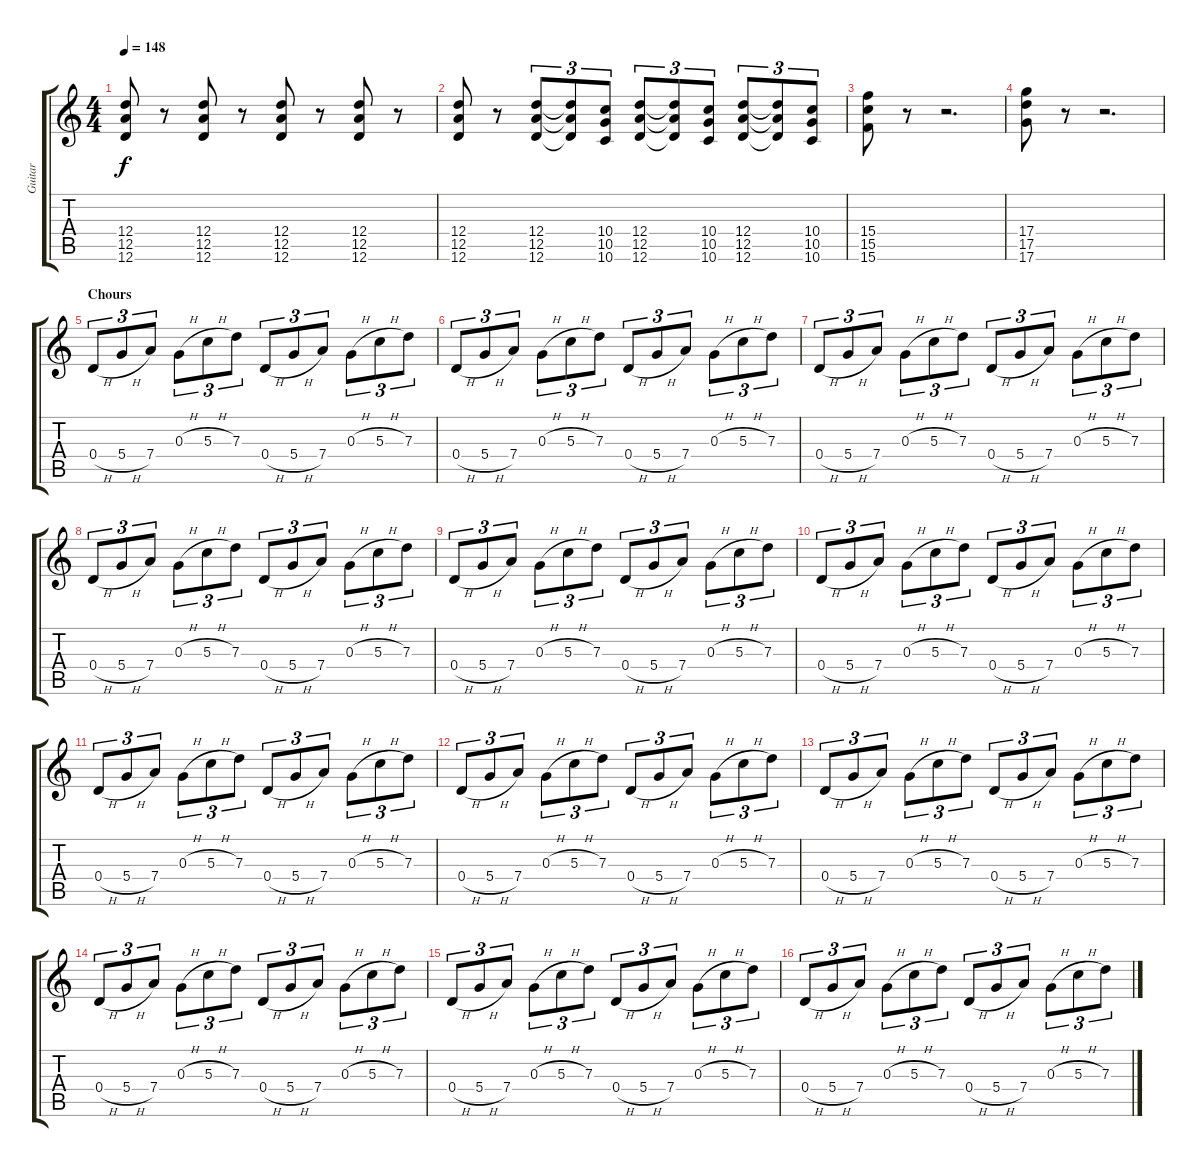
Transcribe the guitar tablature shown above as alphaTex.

\track ("Guitar" "Guitar") {instrument overdrivenguitar}
\staff {score tabs}
\tuning (E4 B3 G3 D3 A2 D2) {hide}
\ts (4 4)
\tempo 148
\clef g2
\ks c
(12.4 12.5 12.6).8{dy f} r.8 (12.4 12.5 12.6).8 r.8 (12.4 12.5 12.6).8 r.8 (12.4 12.5 12.6).8 r.8 |
(12.4 12.5 12.6).8 r.8 (12.4 12.5 12.6).8{tu (3 2)} (12.4{t} 12.5{t} 12.6{t}).8{tu (3 2)} (10.4 10.5 10.6).8{tu (3 2)} (12.4 12.5 12.6).8{tu (3 2)} (12.4{t} 12.5{t} 12.6{t}).8{tu (3 2)} (10.4 10.5 10.6).8{tu (3 2)} (12.4 12.5 12.6).8{tu (3 2)} (12.4{t} 12.5{t} 12.6{t}).8{tu (3 2)} (10.4 10.5 10.6).8{tu (3 2)} |
(15.4 15.5 15.6).8 r.8 r.2{d} |
(17.4 17.5 17.6).8 r.8 r.2{d} |
\section ("" "Chours")
0.4{h}.8{tu (3 2)} 5.4{h}.8{tu (3 2)} 7.4.8{tu (3 2)} 0.3{h}.8{tu (3 2)} 5.3{h}.8{tu (3 2)} 7.3.8{tu (3 2)} 0.4{h}.8{tu (3 2)} 5.4{h}.8{tu (3 2)} 7.4.8{tu (3 2)} 0.3{h}.8{tu (3 2)} 5.3{h}.8{tu (3 2)} 7.3.8{tu (3 2)} |
0.4{h}.8{tu (3 2)} 5.4{h}.8{tu (3 2)} 7.4.8{tu (3 2)} 0.3{h}.8{tu (3 2)} 5.3{h}.8{tu (3 2)} 7.3.8{tu (3 2)} 0.4{h}.8{tu (3 2)} 5.4{h}.8{tu (3 2)} 7.4.8{tu (3 2)} 0.3{h}.8{tu (3 2)} 5.3{h}.8{tu (3 2)} 7.3.8{tu (3 2)} |
0.4{h}.8{tu (3 2)} 5.4{h}.8{tu (3 2)} 7.4.8{tu (3 2)} 0.3{h}.8{tu (3 2)} 5.3{h}.8{tu (3 2)} 7.3.8{tu (3 2)} 0.4{h}.8{tu (3 2)} 5.4{h}.8{tu (3 2)} 7.4.8{tu (3 2)} 0.3{h}.8{tu (3 2)} 5.3{h}.8{tu (3 2)} 7.3.8{tu (3 2)} |
0.4{h}.8{tu (3 2)} 5.4{h}.8{tu (3 2)} 7.4.8{tu (3 2)} 0.3{h}.8{tu (3 2)} 5.3{h}.8{tu (3 2)} 7.3.8{tu (3 2)} 0.4{h}.8{tu (3 2)} 5.4{h}.8{tu (3 2)} 7.4.8{tu (3 2)} 0.3{h}.8{tu (3 2)} 5.3{h}.8{tu (3 2)} 7.3.8{tu (3 2)} |
0.4{h}.8{tu (3 2)} 5.4{h}.8{tu (3 2)} 7.4.8{tu (3 2)} 0.3{h}.8{tu (3 2)} 5.3{h}.8{tu (3 2)} 7.3.8{tu (3 2)} 0.4{h}.8{tu (3 2)} 5.4{h}.8{tu (3 2)} 7.4.8{tu (3 2)} 0.3{h}.8{tu (3 2)} 5.3{h}.8{tu (3 2)} 7.3.8{tu (3 2)} |
0.4{h}.8{tu (3 2)} 5.4{h}.8{tu (3 2)} 7.4.8{tu (3 2)} 0.3{h}.8{tu (3 2)} 5.3{h}.8{tu (3 2)} 7.3.8{tu (3 2)} 0.4{h}.8{tu (3 2)} 5.4{h}.8{tu (3 2)} 7.4.8{tu (3 2)} 0.3{h}.8{tu (3 2)} 5.3{h}.8{tu (3 2)} 7.3.8{tu (3 2)} |
0.4{h}.8{tu (3 2)} 5.4{h}.8{tu (3 2)} 7.4.8{tu (3 2)} 0.3{h}.8{tu (3 2)} 5.3{h}.8{tu (3 2)} 7.3.8{tu (3 2)} 0.4{h}.8{tu (3 2)} 5.4{h}.8{tu (3 2)} 7.4.8{tu (3 2)} 0.3{h}.8{tu (3 2)} 5.3{h}.8{tu (3 2)} 7.3.8{tu (3 2)} |
0.4{h}.8{tu (3 2)} 5.4{h}.8{tu (3 2)} 7.4.8{tu (3 2)} 0.3{h}.8{tu (3 2)} 5.3{h}.8{tu (3 2)} 7.3.8{tu (3 2)} 0.4{h}.8{tu (3 2)} 5.4{h}.8{tu (3 2)} 7.4.8{tu (3 2)} 0.3{h}.8{tu (3 2)} 5.3{h}.8{tu (3 2)} 7.3.8{tu (3 2)} |
0.4{h}.8{tu (3 2)} 5.4{h}.8{tu (3 2)} 7.4.8{tu (3 2)} 0.3{h}.8{tu (3 2)} 5.3{h}.8{tu (3 2)} 7.3.8{tu (3 2)} 0.4{h}.8{tu (3 2)} 5.4{h}.8{tu (3 2)} 7.4.8{tu (3 2)} 0.3{h}.8{tu (3 2)} 5.3{h}.8{tu (3 2)} 7.3.8{tu (3 2)} |
0.4{h}.8{tu (3 2)} 5.4{h}.8{tu (3 2)} 7.4.8{tu (3 2)} 0.3{h}.8{tu (3 2)} 5.3{h}.8{tu (3 2)} 7.3.8{tu (3 2)} 0.4{h}.8{tu (3 2)} 5.4{h}.8{tu (3 2)} 7.4.8{tu (3 2)} 0.3{h}.8{tu (3 2)} 5.3{h}.8{tu (3 2)} 7.3.8{tu (3 2)} |
0.4{h}.8{tu (3 2)} 5.4{h}.8{tu (3 2)} 7.4.8{tu (3 2)} 0.3{h}.8{tu (3 2)} 5.3{h}.8{tu (3 2)} 7.3.8{tu (3 2)} 0.4{h}.8{tu (3 2)} 5.4{h}.8{tu (3 2)} 7.4.8{tu (3 2)} 0.3{h}.8{tu (3 2)} 5.3{h}.8{tu (3 2)} 7.3.8{tu (3 2)} |
0.4{h}.8{tu (3 2)} 5.4{h}.8{tu (3 2)} 7.4.8{tu (3 2)} 0.3{h}.8{tu (3 2)} 5.3{h}.8{tu (3 2)} 7.3.8{tu (3 2)} 0.4{h}.8{tu (3 2)} 5.4{h}.8{tu (3 2)} 7.4.8{tu (3 2)} 0.3{h}.8{tu (3 2)} 5.3{h}.8{tu (3 2)} 7.3.8{tu (3 2)}
